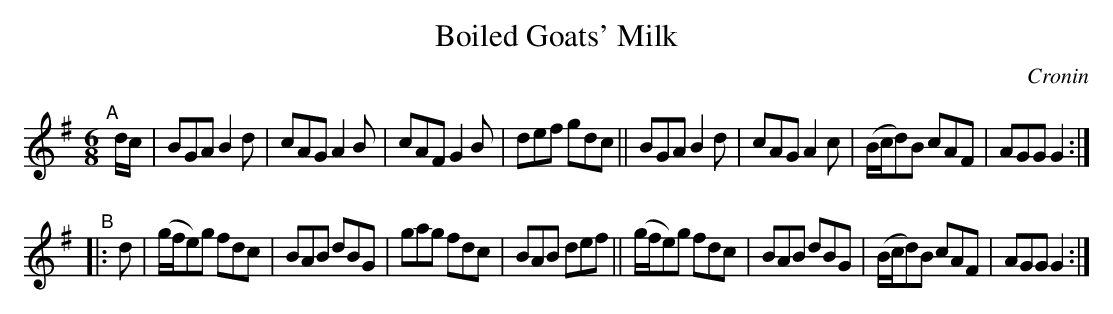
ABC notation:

X:1
T: Boiled Goats' Milk
O: Cronin
M: 6/8
L: 1/8
K: G
"^A"[|] d/c/ |\
BGA B2d | cAG A2B | cAF G2B | def gdc ||\
BGA B2d | cAG A2c | (B/c/d)B cAF | AGG G2 :|
"^B"|: d |\
(g/f/e)g fdc | BAB dBG | gag fdc | BAB def ||\
(g/f/e)g fdc | BAB dBG | (B/c/d)B cAF | AGG G2 :|
